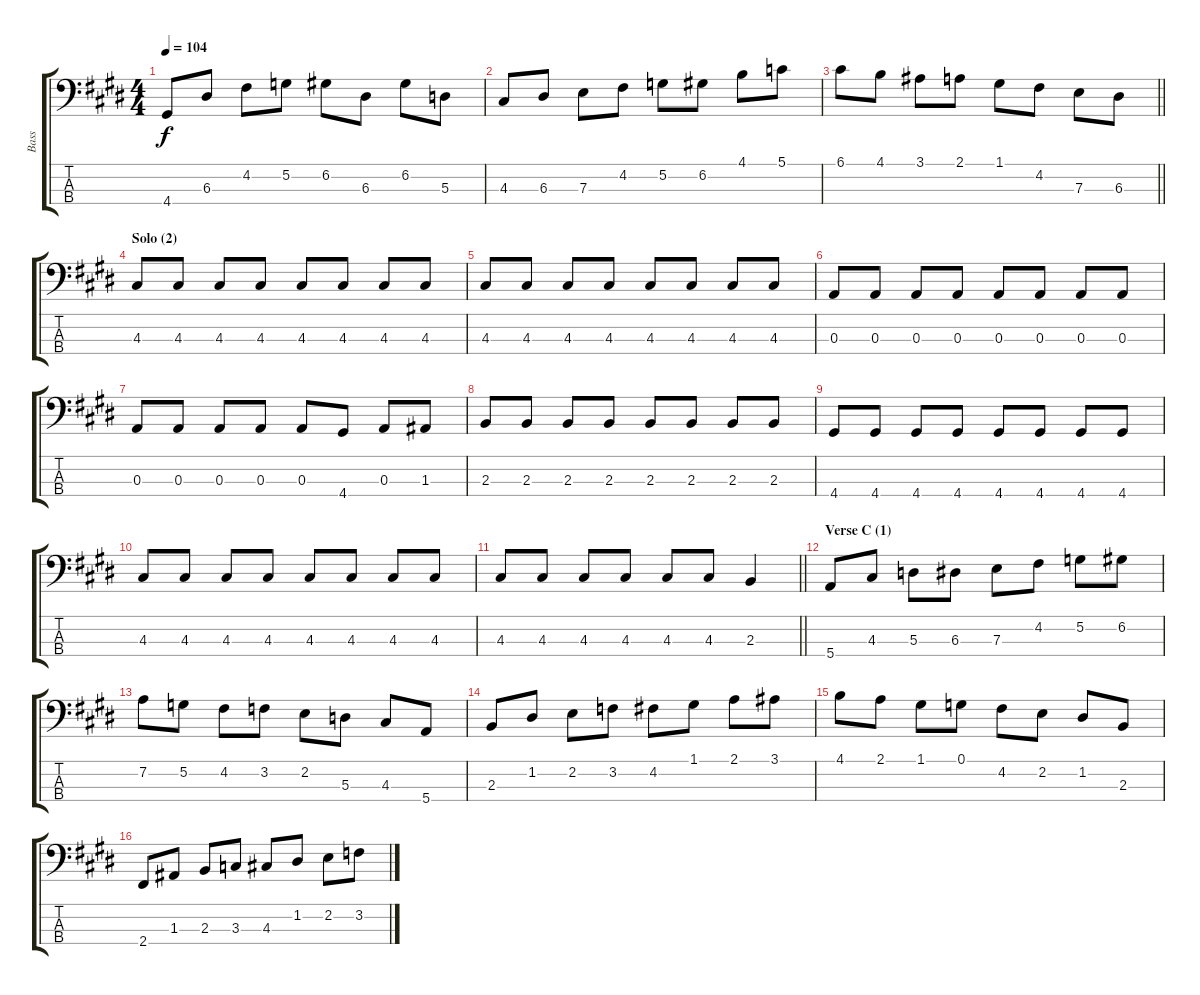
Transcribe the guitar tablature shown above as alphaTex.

\track ("Bass" "Bass") {instrument electricbassfinger}
\staff {score tabs}
\tuning (G2 D2 A1 E1) {hide}
\ts (4 4)
\tempo 104
\clef f4
\ks c#minor
4.4.8{dy f} 6.3.8 4.2.8 5.2.8 6.2.8 6.3.8 6.2.8 5.3.8 |
4.3.8 6.3.8 7.3.8 4.2.8 5.2.8 6.2.8 4.1.8 5.1.8 |
\barLineRight lightlight
6.1.8 4.1.8 3.1.8 2.1.8 1.1.8 4.2.8 7.3.8 6.3.8 |
\section ("" "Solo (2)")
4.3.8 4.3.8 4.3.8 4.3.8 4.3.8 4.3.8 4.3.8 4.3.8 |
4.3.8 4.3.8 4.3.8 4.3.8 4.3.8 4.3.8 4.3.8 4.3.8 |
0.3.8 0.3.8 0.3.8 0.3.8 0.3.8 0.3.8 0.3.8 0.3.8 |
0.3.8 0.3.8 0.3.8 0.3.8 0.3.8 4.4.8 0.3.8 1.3.8 |
2.3.8 2.3.8 2.3.8 2.3.8 2.3.8 2.3.8 2.3.8 2.3.8 |
4.4.8 4.4.8 4.4.8 4.4.8 4.4.8 4.4.8 4.4.8 4.4.8 |
4.3.8 4.3.8 4.3.8 4.3.8 4.3.8 4.3.8 4.3.8 4.3.8 |
\barLineRight lightlight
4.3.8 4.3.8 4.3.8 4.3.8 4.3.8 4.3.8 2.3.4 |
\section ("" "Verse C (1)")
5.4.8 4.3.8 5.3.8 6.3.8 7.3.8 4.2.8 5.2.8 6.2.8 |
7.2.8 5.2.8 4.2.8 3.2.8 2.2.8 5.3.8 4.3.8 5.4.8 |
2.3.8 1.2.8 2.2.8 3.2.8 4.2.8 1.1.8 2.1.8 3.1.8 |
4.1.8 2.1.8 1.1.8 0.1.8 4.2.8 2.2.8 1.2.8 2.3.8 |
2.4.8 1.3.8 2.3.8 3.3.8 4.3.8 1.2.8 2.2.8 3.2.8
